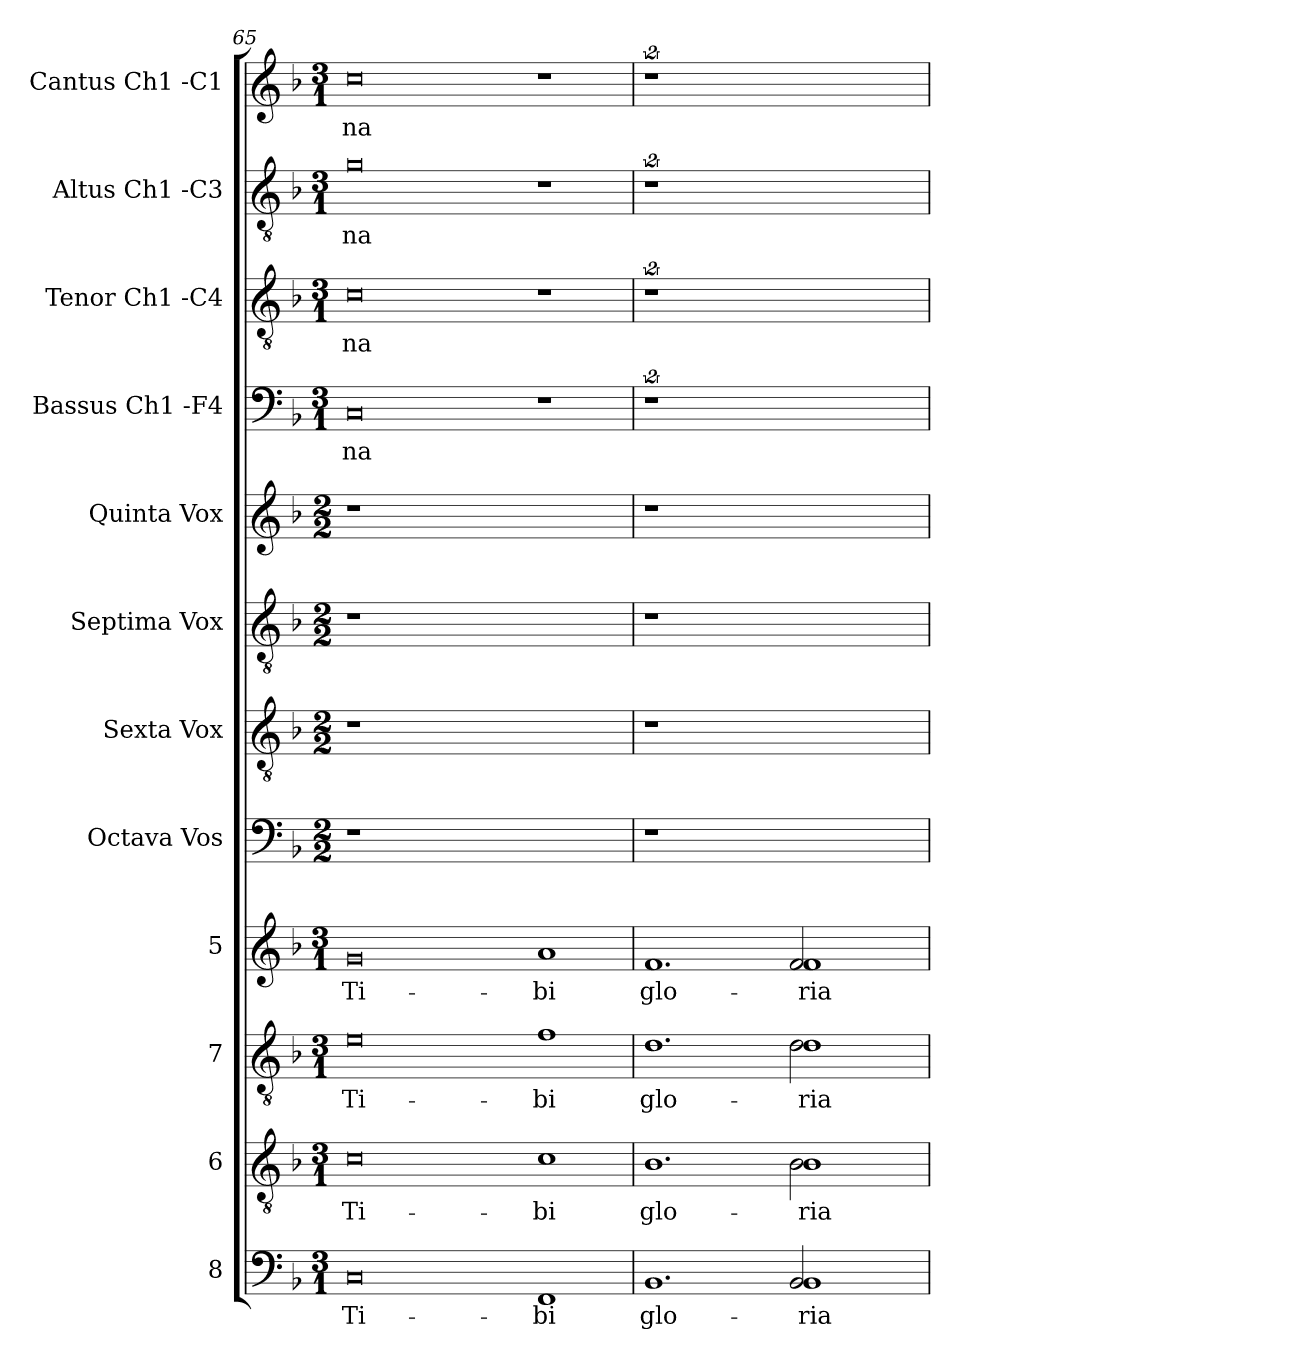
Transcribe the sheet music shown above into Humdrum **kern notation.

**kern	**text	**kern	**text	**kern	**text	**kern	**text	**kern	**kern	**kern	**kern	**kern	**text	**kern	**text	**kern	**text	**kern	**text
*part12	*part12	*part11	*part11	*part10	*part10	*part9	*part9	*part8	*part7	*part6	*part5	*part4	*part4	*part3	*part3	*part2	*part2	*part1	*part1
*staff12	*staff12	*staff11	*staff11	*staff10	*staff10	*staff9	*staff9	*staff8	*staff7	*staff6	*staff5	*staff4	*staff4	*staff3	*staff3	*staff2	*staff2	*staff1	*staff1
*I"8	*	*I"6	*	*I"7	*	*I"5	*	*I"Octava  Vos	*I"Sexta  Vox	*I"Septima  Vox	*I"Quinta  Vox	*I"Bassus  Ch1 -F4	*	*I"Tenor  Ch1 -C4	*	*I"Altus  Ch1 -C3	*	*I"Cantus  Ch1 -C1	*
*	*	*	*	*	*	*	*	*	*	*	*	*I'B	*	*I'T	*	*I'A	*	*I'C	*
*clefF4	*	*clefGv2	*	*clefGv2	*	*clefG2	*	*clefF4	*clefGv2	*clefGv2	*clefG2	*clefF4	*	*clefGv2	*	*clefGv2	*	*clefG2	*
*k[b-]	*	*k[b-]	*	*k[b-]	*	*k[b-]	*	*k[b-]	*k[b-]	*k[b-]	*k[b-]	*k[b-]	*	*k[b-]	*	*k[b-]	*	*k[b-]	*
*F:	*	*F:	*	*F:	*	*F:	*	*F:	*F:	*F:	*F:	*F:	*	*F:	*	*F:	*	*F:	*
*M3/1	*	*M3/1	*	*M3/1	*	*M3/1	*	*M2/2	*M2/2	*M2/2	*M2/2	*M3/1	*	*M3/1	*	*M3/1	*	*M3/1	*
=65	=65	=65	=65	=65	=65	=65	=65	=65	=65	=65	=65	=65	=65	=65	=65	=65	=65	=65	=65
!	!LO:LY:b:cj	!	!LO:LY:b:cj	!	!LO:LY:b:cj	!	!LO:LY:b:cj	!	!	!	!	!	!LO:LY:b:cj	!	!LO:LY:b:cj	!	!LO:LY:b:cj	!	!LO:LY:b:cj
0C	Ti-	0c	Ti-	0e	Ti-	0g	Ti-	1r	1r	1r	1r	0C	-na	0c	-na	0g	-na	0cc	-na
.	.	.	.	.	.	.	.	0ryy	0ryy	0ryy	0ryy	.	.	.	.	.	.	.	.
!	!LO:LY:b:cj	!	!LO:LY:b:cj	!	!LO:LY:b:cj	!	!LO:LY:b:cj	!	!	!	!	!	!	!	!	!	!	!	!
1FF	-bi	1c	-bi	1f	-bi	1a	-bi	.	.	.	.	1r	.	1r	.	1r	.	1r	.
!!LO:PB:g=z
=66	=66	=66	=66	=66	=66	=66	=66	=66	=66	=66	=66	=66	=66	=66	=66	=66	=66	=66	=66
!LO:TX:b:t=LXXII/6	!	!	!	!	!	!	!	!	!	!	!	!	!	!	!	!	!	!	!
!	!LO:LY:b:cj	!	!LO:LY:b:cj	!	!LO:LY:b:cj	!	!LO:LY:b:cj	!	!	!	!	!	!	!	!	!	!	!	!
*^	*	*^	*	*^	*	*^	*	*	*	*	*	*	*	*	*	*	*	*	*
1.BB-	1.ryy	glo-	1.B-	1.ryy	glo-	1.d	1.ryy	glo-	1.f	1.ryy	glo-	1r	1r	1r	1r	2%5r	.	2%5r	.	2%5r	.	2%5r	.
.	.	.	.	.	.	.	.	.	.	.	.	1.ryy	1.ryy	1.ryy	1.ryy	.	.	.	.	.	.	.	.
!	!	!LO:LY:b:cj	!	!	!LO:LY:b:cj	!	!	!LO:LY:b:cj	!	!	!LO:LY:b:cj	!	!	!	!	!	!	!	!	!	!	!	!
1BB-	2BB-/	-ria-	1B-	2B-\	-ria-	1d	2d\	-ria-	1f	2f/	-ria-	.	.	.	.	.	.	.	.	.	.	.	.
.	2ryy	.	.	2ryy	.	.	2ryy	.	.	2ryy	.	.	.	.	.	.	.	.	.	.	.	.	.
*v	*v	*	*	*	*	*v	*v	*	*v	*v	*	*	*	*	*	*	*	*	*	*	*	*	*
*	*	*v	*v	*	*	*	*	*	*	*	*	*	*	*	*	*	*	*	*	*
=	=	=	=	=	=	=	=	=	=	=	=	=	=	=	=	=	=	=	=
*-	*-	*-	*-	*-	*-	*-	*-	*-	*-	*-	*-	*-	*-	*-	*-	*-	*-	*-	*-
